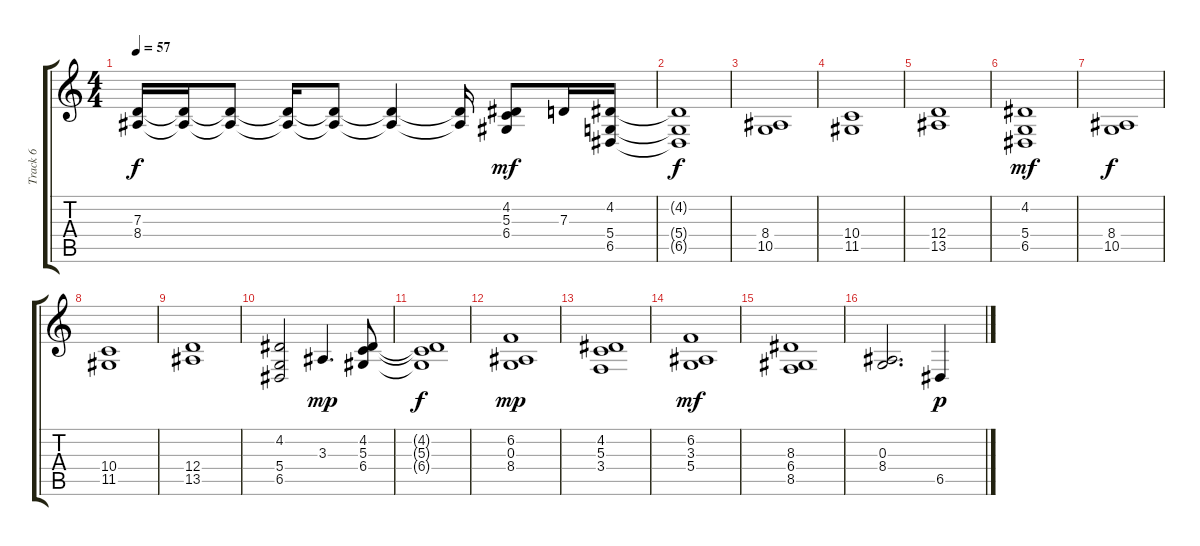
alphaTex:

\track ("Track 6" "Track 6") {instrument stringensemble2}
\staff {score tabs}
\tuning (E4 B3 G3 D3 A2 E2) {hide}
\ts (4 4)
\tempo 57
\clef g2
\ks c
(7.3 8.4).16{dy f} (7.3{t} 8.4{t}).16 (7.3{t} 8.4{t}).8 (7.3{t} 8.4{t}).16 (7.3{t} 8.4{t}).8 (7.3{t} 8.4{t}).4 (7.3{t} 8.4{t}).16 (4.2 5.3 6.4).8{dy mf} 7.3.16 (4.2 5.4 6.5).16 |
(4.2{t} 5.4{t} 6.5{t}).1{dy f} |
(8.4 10.5).1 |
(10.4 11.5).1 |
(12.4 13.5).1 |
(4.2 5.4 6.5).1{dy mf} |
(8.4 10.5).1{dy f} |
(10.4 11.5).1 |
(12.4 13.5).1 |
(4.2 5.4 6.5).2 3.3.4{d dy mp} (4.2 5.3 6.4).8 |
(4.2{t} 5.3{t} 6.4{t}).1{dy f} |
(6.2 0.3 8.4).1{dy mp} |
(4.2 5.3 3.4).1 |
(6.2 3.3 5.4).1{dy mf} |
(8.3 6.4 8.5).1 |
(0.3 8.4).2{d} 6.5.4{dy p}
